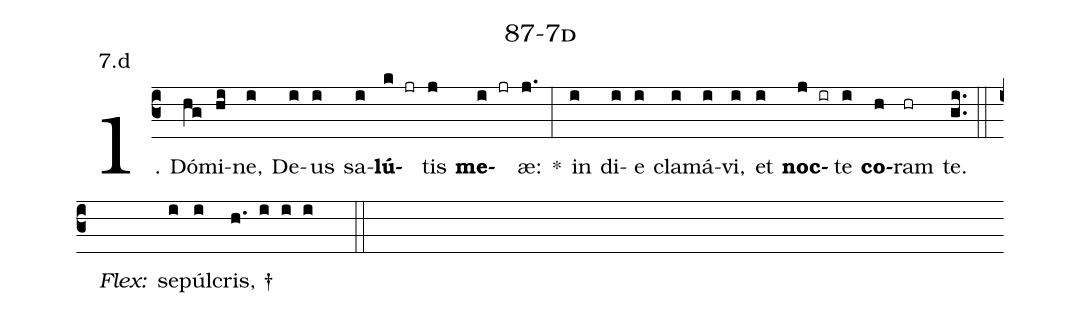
name: 87-7d;
annotation: 7.d;
%%
(c3)1. Dó(hg)mi(hi)ne,(i) De(i)us(i) sa(i)<b>lú</b>(k jr)tis(j) <b>me</b>(i jr)æ:(j.) *(:) in(i) di(i)e(i) cla(i)má(i)vi,(i) et(i) <b>noc</b>(j ir)te(i) <b>co</b>(h)ram(hr) te.(gi..) (::)
<i>Flex:</i>()  se(i)púl(i)cris, †(h. i i i  ::)
